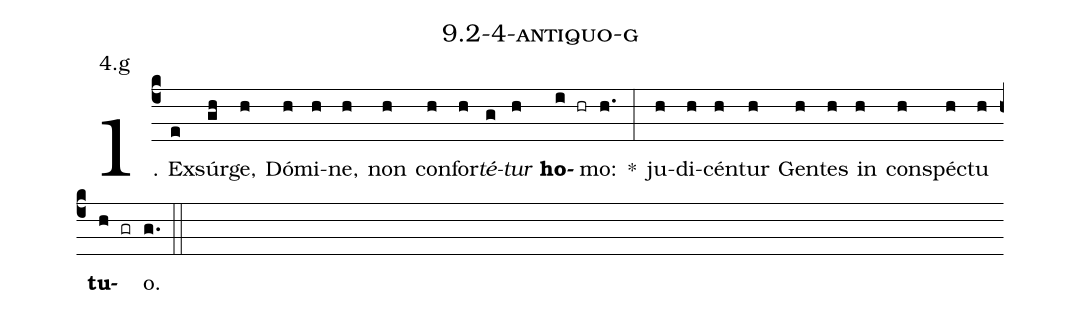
name: 9.2-4-antiquo-g;
annotation: 4.g;
%%
(c4)1. Ex(e)súr(gh)ge,(h) Dó(h)mi(h)ne,(h) non(h) con(h)for(h)<i>té</i>(g)<i>tur</i>(h) <b>ho</b>(i hr)mo:(h.) *(:) ju(h)di(h)cén(h)tur(h) Gen(h)tes(h) in(h) con(h)spéc(h)tu(h) <b>tu</b>(h gr)o.(g.) (::)
